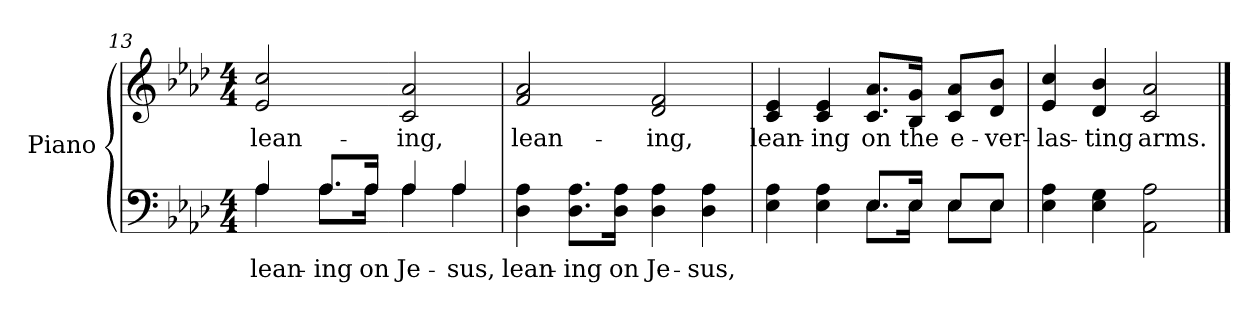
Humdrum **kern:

**kern	**text	**kern	**text
*part2	*part2	*part1	*part1
*staff2	*staff2	*staff1	*staff1
*I"Piano	*	*I"Piano	*
*I'Pno.	*	*I'Pno.	*
*clefF4	*	*clefG2	*
*k[b-e-a-d-]	*	*k[b-e-a-d-]	*
*A-:	*	*A-:	*
*M4/4	*	*M4/4	*
=13	=13	=13	=13
!	!LO:LY:a:color=#000000	!	!
*^	*	*	*
!	!	!	!	!LO:LY:b:color=#000000
4A-i/	4A-i\	lean-	2e-i/ 2cci	lean-
!	!	!LO:LY:a:color=#000000	!	!
8.A-i/L	8.A-i\L	-ing	.	.
!	!	!LO:LY:a:color=#000000	!	!
16A-i/Jk	16A-i\Jk	on	.	.
!!LO:LB:g=z
=14-	=14-	=14-	=14-	=14-
!	!	!LO:LY:a:color=#000000	!	!
!	!	!	!	!LO:LY:b:color=#000000
4A-i/	4A-i\	Je-	2ci/ 2a-i	-ing,
!	!	!LO:LY:a:color=#000000	!	!
4A-i/	4A-i\	-sus,	.	.
*v	*v	*	*	*
=15	=15	=15	=15
*^	*	*	*
!	!	!LO:LY:a:color=#000000	!	!
*v	*v	*	*	*
*^	*	*	*
!	!	!	!	!LO:LY:b:color=#000000
*v	*v	*	*	*
4D-i\ 4A-i	lean-	2fi/ 2a-i	lean-
!	!LO:LY:a:color=#000000	!	!
8.D-i\ 8.A-i\L	-ing	.	.
!	!LO:LY:a:color=#000000	!	!
16D-i\ 16A-i\Jk	on	.	.
!	!LO:LY:a:color=#000000	!	!
!	!	!	!LO:LY:b:color=#000000
4D-i\ 4A-i	Je-	2d-i/ 2fi	-ing,
!	!LO:LY:a:color=#000000	!	!
4D-i\ 4A-i	-sus,	.	.
=16	=16	=16	=16
*^	*	*	*
!	!	!	!	!LO:LY:b:color=#000000
4E-i\ 4A-i	2ryy	.	4ci/ 4e-i	lean-
!	!	!	!	!LO:LY:b:color=#000000
4E-i\ 4A-i	.	.	4ci/ 4e-i	-ing
!	!	!	!	!LO:LY:b:color=#000000
8.E-i/L	8.E-i\L	.	8.ci/ 8.a-i/L	on
!	!	!	!	!LO:LY:b:color=#000000
16E-i/Jk	16E-i\Jk	.	16B-i/ 16gi/Jk	the
!	!	!	!	!LO:LY:b:color=#000000
8E-i/L	8E-i\L	.	8ci/ 8a-i/L	e-
!	!	!	!	!LO:LY:b:color=#000000
8E-i/J	8E-i\J	.	8d-i/ 8b-i/J	-ver-
*v	*v	*	*	*
=17	=17	=17	=17
*^	*	*	*
!	!	!	!	!LO:LY:b:color=#000000
*v	*v	*	*	*
4E-i\ 4A-i	.	4e-i/ 4cci	-las-
!	!	!	!LO:LY:b:color=#000000
4E-i\ 4Gi	.	4d-i/ 4b-i	-ting
!	!	!	!LO:LY:b:color=#000000
2AA-i\ 2A-i	.	2ci/ 2a-i	arms.
==	==	==	==
*-	*-	*-	*-
